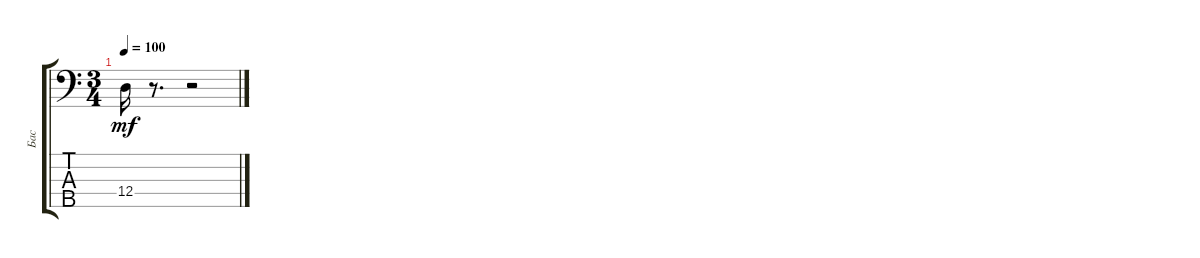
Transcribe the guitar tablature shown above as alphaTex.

\track ("Бас" "Бас") {instrument electricbassfinger}
\staff {score tabs}
\tuning (F2 C2 G1 D1 A0) {hide}
\ts (3 4)
\tempo 100
\clef f4
\ks c
12.4.16{dy mf} r.8{d} r.2
